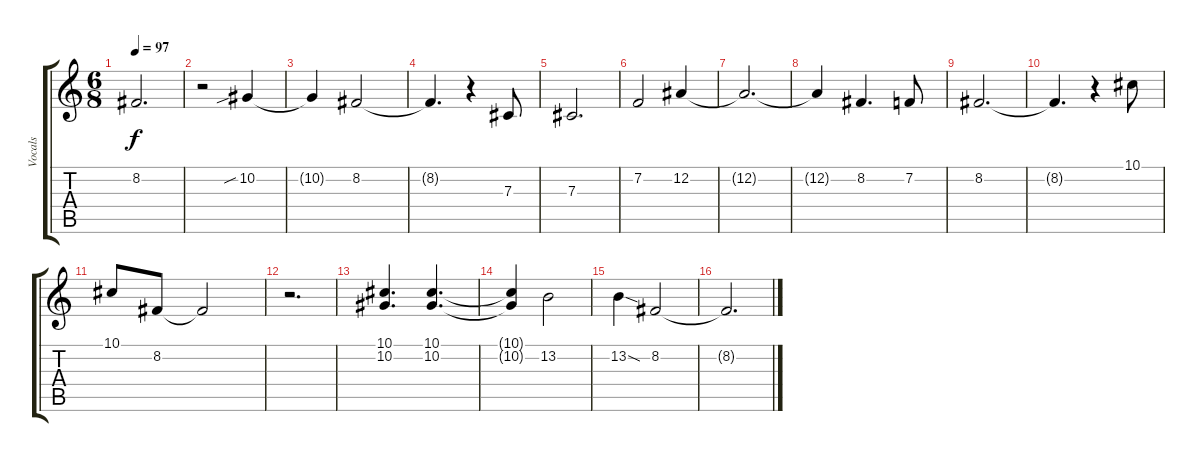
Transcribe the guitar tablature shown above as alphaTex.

\track ("Vocals" "Vocals") {instrument flute}
\staff {score tabs}
\tuning (Eb4 Bb3 Gb3 Db3 Ab2 Eb2) {hide}
\ts (6 8)
\tempo 97
\clef g2
\ks c
8.2.2{d dy f} |
r.2 10.2{sib}.4 |
10.2{t}.4 8.2.2 |
8.2{t}.4{d} r.4 7.3.8 |
7.3.2{d} |
7.2.2 12.2.4 |
12.2{t}.2{d} |
12.2{t}.4 8.2.4{d} 7.2.8 |
8.2.2{d} |
8.2{t}.4{d} r.4 10.1.8 |
10.1.8 8.2.8 8.2{t}.2 |
r.2{d} |
(10.1 10.2).4{d} (10.1 10.2).4{d} |
(10.1{t} 10.2{t}).4 13.2.2 |
13.2{sod}.4 8.2.2 |
8.2{t}.2{d}
